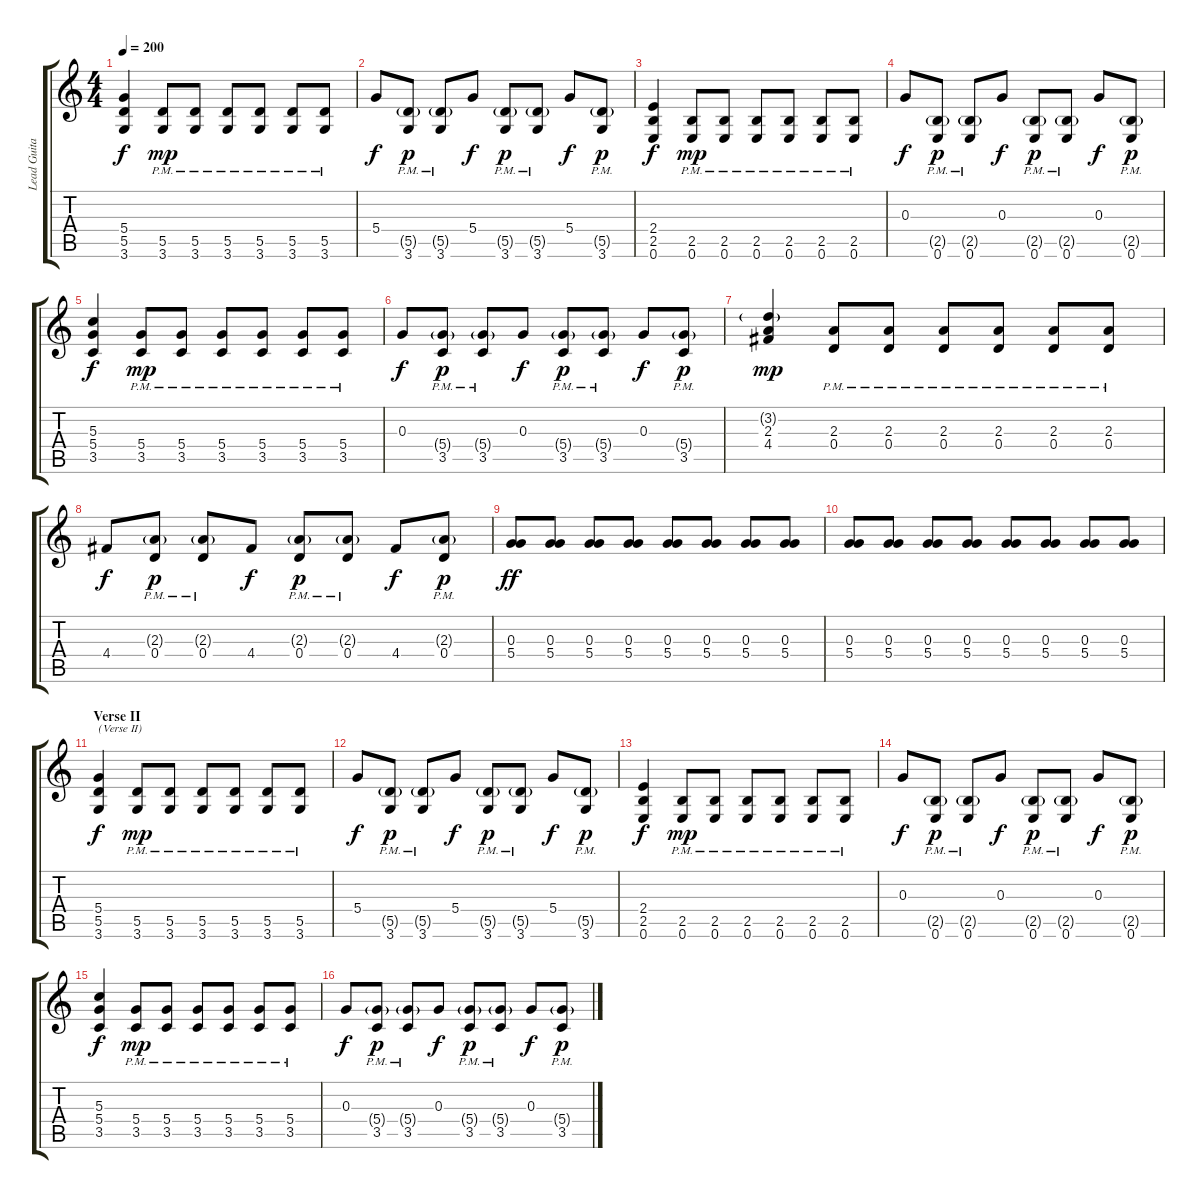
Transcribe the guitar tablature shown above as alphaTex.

\track ("Lead Guitar" "Lead Guita") {instrument distortionguitar}
\staff {score tabs}
\tuning (E4 B3 G3 D3 A2 E2) {hide}
\ts (4 4)
\tempo 200
\clef g2
\ks c
(5.4 5.5 3.6).4{dy f} (5.5{pm} 3.6{pm}).8{dy mp} (5.5{pm} 3.6{pm}).8 (5.5{pm} 3.6{pm}).8 (5.5{pm} 3.6{pm}).8 (5.5{pm} 3.6{pm}).8 (5.5{pm} 3.6{pm}).8 |
5.4.8{dy f} (5.5{g pm} 3.6{pm}).8{dy p} (5.5{g pm} 3.6{pm}).8 5.4.8{dy f} (5.5{g pm} 3.6{pm}).8{dy p} (5.5{g pm} 3.6{pm}).8 5.4.8{dy f} (5.5{g pm} 3.6{pm}).8{dy p} |
(2.4 2.5 0.6).4{dy f} (2.5{pm} 0.6{pm}).8{dy mp} (2.5{pm} 0.6{pm}).8 (2.5{pm} 0.6{pm}).8 (2.5{pm} 0.6{pm}).8 (2.5{pm} 0.6{pm}).8 (2.5{pm} 0.6{pm}).8 |
0.3.8{dy f} (2.5{g pm} 0.6{pm}).8{dy p} (2.5{g pm} 0.6{pm}).8 0.3.8{dy f} (2.5{g pm} 0.6{pm}).8{dy p} (2.5{g pm} 0.6{pm}).8 0.3.8{dy f} (2.5{g pm} 0.6{pm}).8{dy p} |
(5.3 5.4 3.5).4{dy f} (5.4{pm} 3.5{pm}).8{dy mp} (5.4{pm} 3.5{pm}).8 (5.4{pm} 3.5{pm}).8 (5.4{pm} 3.5{pm}).8 (5.4{pm} 3.5{pm}).8 (5.4{pm} 3.5{pm}).8 |
0.3.8{dy f} (5.4{g pm} 3.5{pm}).8{dy p} (5.4{g pm} 3.5{pm}).8 0.3.8{dy f} (5.4{g pm} 3.5{pm}).8{dy p} (5.4{g pm} 3.5{pm}).8 0.3.8{dy f} (5.4{g pm} 3.5{pm}).8{dy p} |
(3.2{g} 2.3 4.4).4{dy mp} (2.3{pm} 0.4{pm}).8 (2.3{pm} 0.4{pm}).8 (2.3{pm} 0.4{pm}).8 (2.3{pm} 0.4{pm}).8 (2.3{pm} 0.4{pm}).8 (2.3{pm} 0.4{pm}).8 |
4.4.8{dy f} (2.3{g pm} 0.4{pm}).8{dy p} (2.3{g pm} 0.4{pm}).8 4.4.8{dy f} (2.3{g pm} 0.4{pm}).8{dy p} (2.3{g pm} 0.4{pm}).8 4.4.8{dy f} (2.3{g pm} 0.4{pm}).8{dy p} |
(0.3 5.4).8{dy ff balance 11} (0.3 5.4).8 (0.3 5.4).8 (0.3 5.4).8 (0.3 5.4).8 (0.3 5.4).8 (0.3 5.4).8 (0.3 5.4).8 |
(0.3 5.4).8 (0.3 5.4).8 (0.3 5.4).8 (0.3 5.4).8 (0.3 5.4).8 (0.3 5.4).8 (0.3 5.4).8 (0.3 5.4).8 |
\section ("" "Verse II")
(5.4 5.5 3.6).4{txt "(Verse II)" dy f balance 9} (5.5{pm} 3.6{pm}).8{dy mp} (5.5{pm} 3.6{pm}).8 (5.5{pm} 3.6{pm}).8 (5.5{pm} 3.6{pm}).8 (5.5{pm} 3.6{pm}).8 (5.5{pm} 3.6{pm}).8 |
5.4.8{dy f} (5.5{g pm} 3.6{pm}).8{dy p} (5.5{g pm} 3.6{pm}).8 5.4.8{dy f} (5.5{g pm} 3.6{pm}).8{dy p} (5.5{g pm} 3.6{pm}).8 5.4.8{dy f} (5.5{g pm} 3.6{pm}).8{dy p} |
(2.4 2.5 0.6).4{dy f} (2.5{pm} 0.6{pm}).8{dy mp} (2.5{pm} 0.6{pm}).8 (2.5{pm} 0.6{pm}).8 (2.5{pm} 0.6{pm}).8 (2.5{pm} 0.6{pm}).8 (2.5{pm} 0.6{pm}).8 |
0.3.8{dy f} (2.5{g pm} 0.6{pm}).8{dy p} (2.5{g pm} 0.6{pm}).8 0.3.8{dy f} (2.5{g pm} 0.6{pm}).8{dy p} (2.5{g pm} 0.6{pm}).8 0.3.8{dy f} (2.5{g pm} 0.6{pm}).8{dy p} |
(5.3 5.4 3.5).4{dy f} (5.4{pm} 3.5{pm}).8{dy mp} (5.4{pm} 3.5{pm}).8 (5.4{pm} 3.5{pm}).8 (5.4{pm} 3.5{pm}).8 (5.4{pm} 3.5{pm}).8 (5.4{pm} 3.5{pm}).8 |
0.3.8{dy f} (5.4{g pm} 3.5{pm}).8{dy p} (5.4{g pm} 3.5{pm}).8 0.3.8{dy f} (5.4{g pm} 3.5{pm}).8{dy p} (5.4{g pm} 3.5{pm}).8 0.3.8{dy f} (5.4{g pm} 3.5{pm}).8{dy p}
